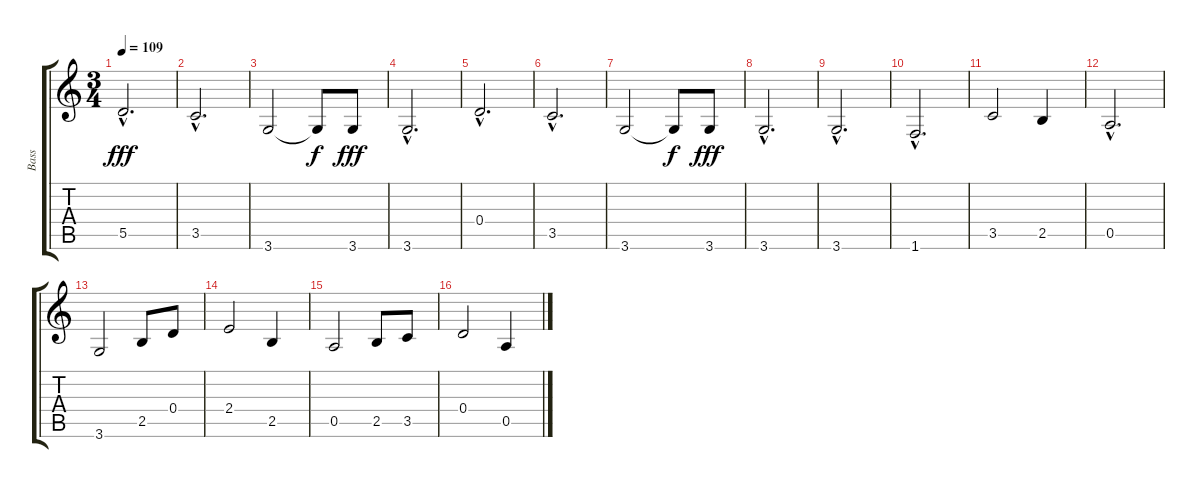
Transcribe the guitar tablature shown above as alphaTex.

\track ("Bass" "Bass") {instrument acousticbass}
\staff {score tabs}
\tuning (E4 B3 G3 D3 A2 E2) {hide}
\ts (3 4)
\tempo 109
\clef g2
\ks c
5.5{hac}.2{d dy fff instrument acousticbass} |
3.5{hac}.2{d} |
3.6.2 3.6{t}.8{dy f} 3.6.8{dy fff} |
3.6{hac}.2{d} |
0.4{hac}.2{d} |
3.5{hac}.2{d} |
3.6.2 3.6{t}.8{dy f} 3.6.8{dy fff} |
3.6{hac}.2{d} |
3.6{hac}.2{d} |
1.6{hac}.2{d} |
3.5.2 2.5.4 |
0.5{hac}.2{d} |
3.6.2 2.5.8 0.4.8 |
2.4.2 2.5.4 |
0.5.2 2.5.8 3.5.8 |
0.4.2 0.5.4
